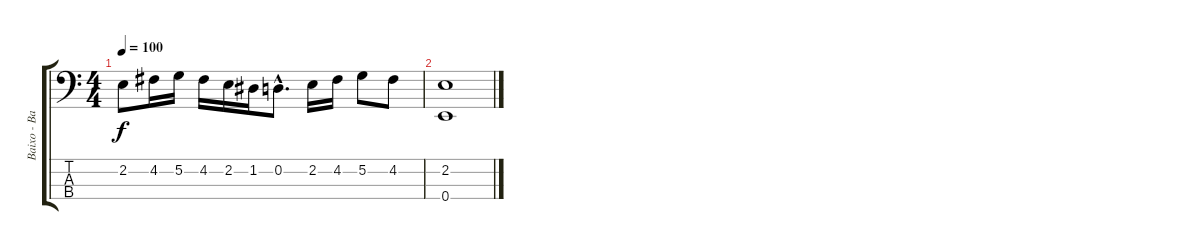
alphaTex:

\track ("Baixo - Bass - Henrique S." "Baixo - Ba") {instrument electricbasspick}
\staff {score tabs}
\tuning (G2 D2 A1 E1) {hide}
\ts (4 4)
\tempo 100
\clef f4
\ks c
2.2.8{dy f} 4.2.16 5.2.16 4.2.16 2.2.16 1.2.16 0.2{hac}.8{d} 2.2.16 4.2.16 5.2.8 4.2.8 |
(2.2 0.4).1
